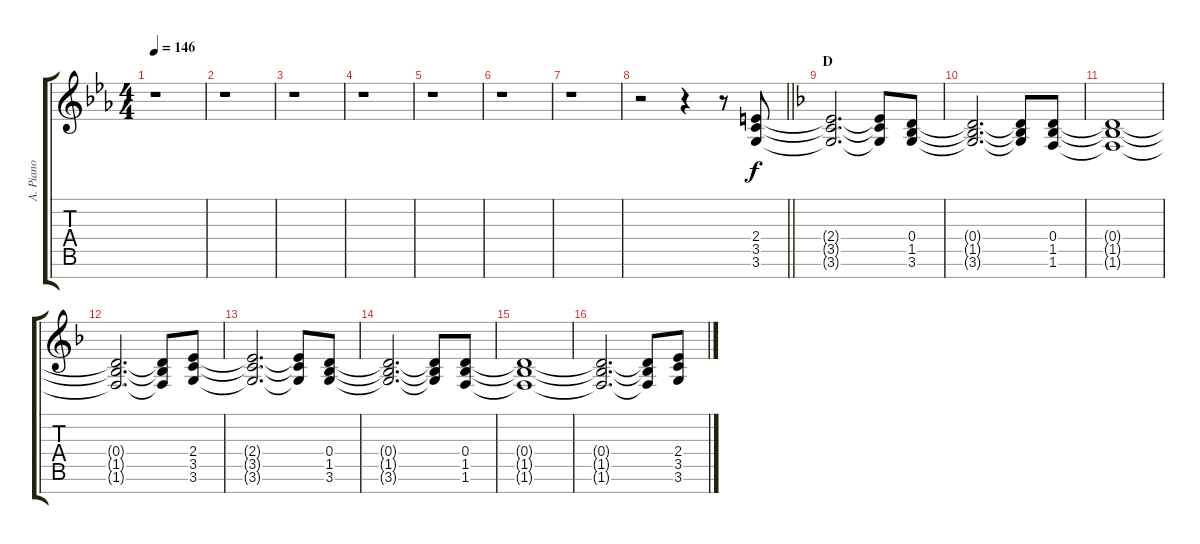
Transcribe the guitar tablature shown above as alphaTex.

\track ("A. Piano" "A. Piano") {instrument acousticgrandpiano}
\staff {score tabs}
\tuning (E5 B4 G4 D4 A3 E3 B2) {hide}
\ts (4 4)
\tempo 146
\clef g2
\ks eb
r.1{dy f} |
r.1 |
r.1 |
r.1 |
r.1 |
r.1 |
r.1 |
\barLineRight lightlight
r.2 r.4 r.8 (2.4 3.5 3.6).8 |
\section ("" "D")
\ks f
(2.4{t} 3.5{t} 3.6{t}).2{d} (2.4{t} 3.5{t} 3.6{t}).8 (0.4 1.5 3.6).8 |
(0.4{t} 1.5{t} 3.6{t}).2{d} (0.4{t} 1.5{t} 3.6{t}).8 (0.4 1.5 1.6).8 |
(0.4{t} 1.5{t} 1.6{t}).1 |
(0.4{t} 1.5{t} 1.6{t}).2{d} (0.4{t} 1.5{t} 1.6{t}).8 (2.4 3.5 3.6).8 |
(2.4{t} 3.5{t} 3.6{t}).2{d} (2.4{t} 3.5{t} 3.6{t}).8 (0.4 1.5 3.6).8 |
(0.4{t} 1.5{t} 3.6{t}).2{d} (0.4{t} 1.5{t} 3.6{t}).8 (0.4 1.5 1.6).8 |
(0.4{t} 1.5{t} 1.6{t}).1 |
(0.4{t} 1.5{t} 1.6{t}).2{d} (0.4{t} 1.5{t} 1.6{t}).8 (2.4 3.5 3.6).8
